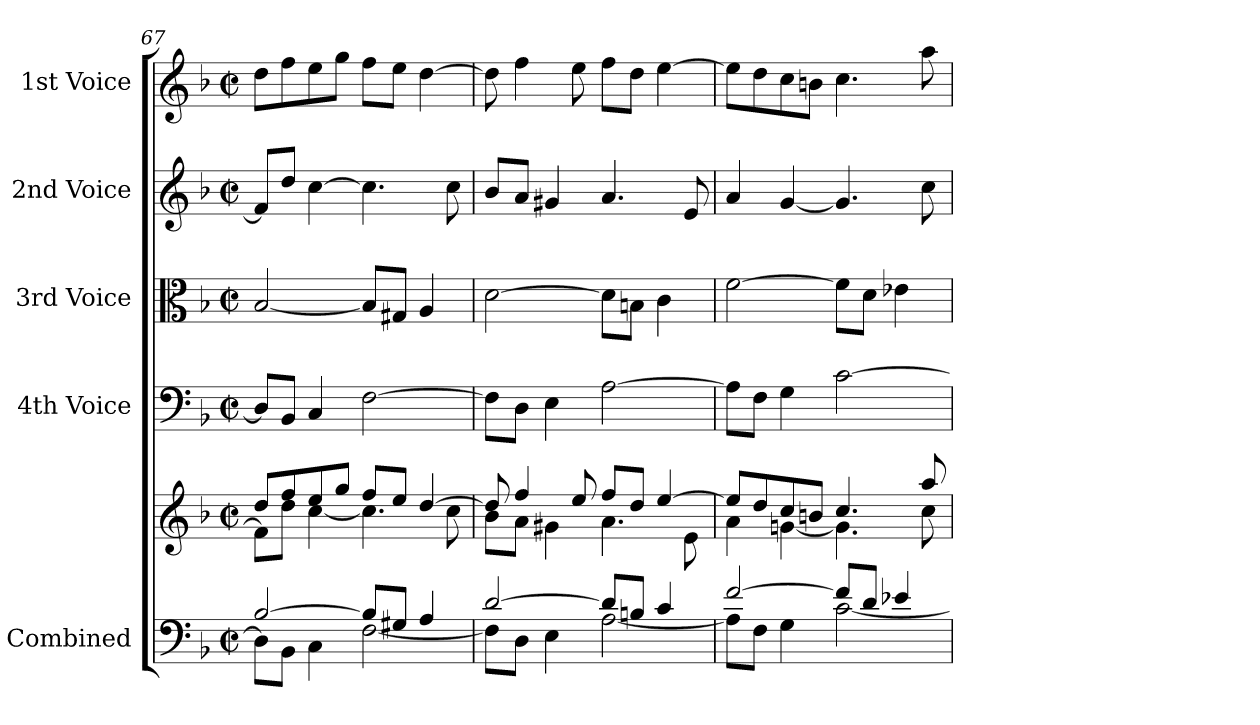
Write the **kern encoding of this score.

**kern	**kern	**kern	**kern	**kern	**kern
*part5	*part5	*part4	*part3	*part2	*part1
*staff6	*staff5	*staff4	*staff3	*staff2	*staff1
*I"Combined	*	*I"4th Voice	*I"3rd Voice	*I"2nd Voice	*I"1st Voice
*clefF4	*clefG2	*clefF4	*clefC3	*clefG2	*clefG2
*k[b-]	*k[b-]	*k[b-]	*k[b-]	*k[b-]	*k[b-]
*M2/2	*M2/2	*M2/2	*M2/2	*M2/2	*M2/2
*met(c|)	*met(c|)	*met(c|)	*met(c|)	*met(c|)	*met(c|)
=67	=67	=67	=67	=67	=67
*^	*^	*	*	*	*
[2B-/	8D\L]	8dd/L	8f\L]	8D/L]	[2B-/	8f/L]	8dd\L
.	8BB-\J	8ff/	8dd\J	8BB-/J	.	8dd/J	8ff\
.	4C\	8ee/	[4cc\	4C/	.	[4cc\	8ee\
.	.	8gg/J	.	.	.	.	8gg\J
8B-/L]	[2F\	8ff/L	4.cc\]	[2F\	8B-/L]	4.cc\]	8ff\L
8G#X/J	.	8ee/J	.	.	8G#X/J	.	8ee\J
4A/	.	[4dd/	.	.	4A/	.	[4dd\
.	.	.	8cc\	.	.	8cc\	.
=68	=68	=68	=68	=68	=68	=68	=68
[2d/	8F\L]	8dd/]	8b-\L	8F\L]	[2d\	8b-/L	8dd\]
.	8D\J	4ff/	8a\J	8D\J	.	8a/J	4ff\
.	4E\	.	4g#X\	4E\	.	4g#X/	.
.	.	8ee/	.	.	.	.	8ee\
8d/L]	[2A\	8ff/L	4.a\	[2A\	8d\L]	4.a/	8ff\L
8Bn/J	.	8dd/J	.	.	8Bn\J	.	8dd\J
4c/	.	[4ee/	.	.	4c\	.	[4ee\
.	.	.	8e\	.	.	8e/	.
=69	=69	=69	=69	=69	=69	=69	=69
[2f/	8A\L]	8ee/L]	4a\	8A\L]	[2f\	4a/	8ee\L]
.	8F\J	8dd/	.	8F\J	.	.	8dd\
.	4G\	8cc/	[4gn\	4G\	.	[4g/	8cc\
.	.	8bn/J	.	.	.	.	8bn\J
8f/L]	[2c\	4.cc/	4.g\]	[2c\	8f\L]	4.g/]	4.cc\
8d/J	.	.	.	.	8d\J	.	.
4e-X/	.	.	.	.	4e-X\	.	.
.	.	8aa/	8cc\	.	.	8cc\	8aa\
*v	*v	*	*	*	*	*	*
*	*v	*v	*	*	*	*
=	=	=	=	=	=
*-	*-	*-	*-	*-	*-
